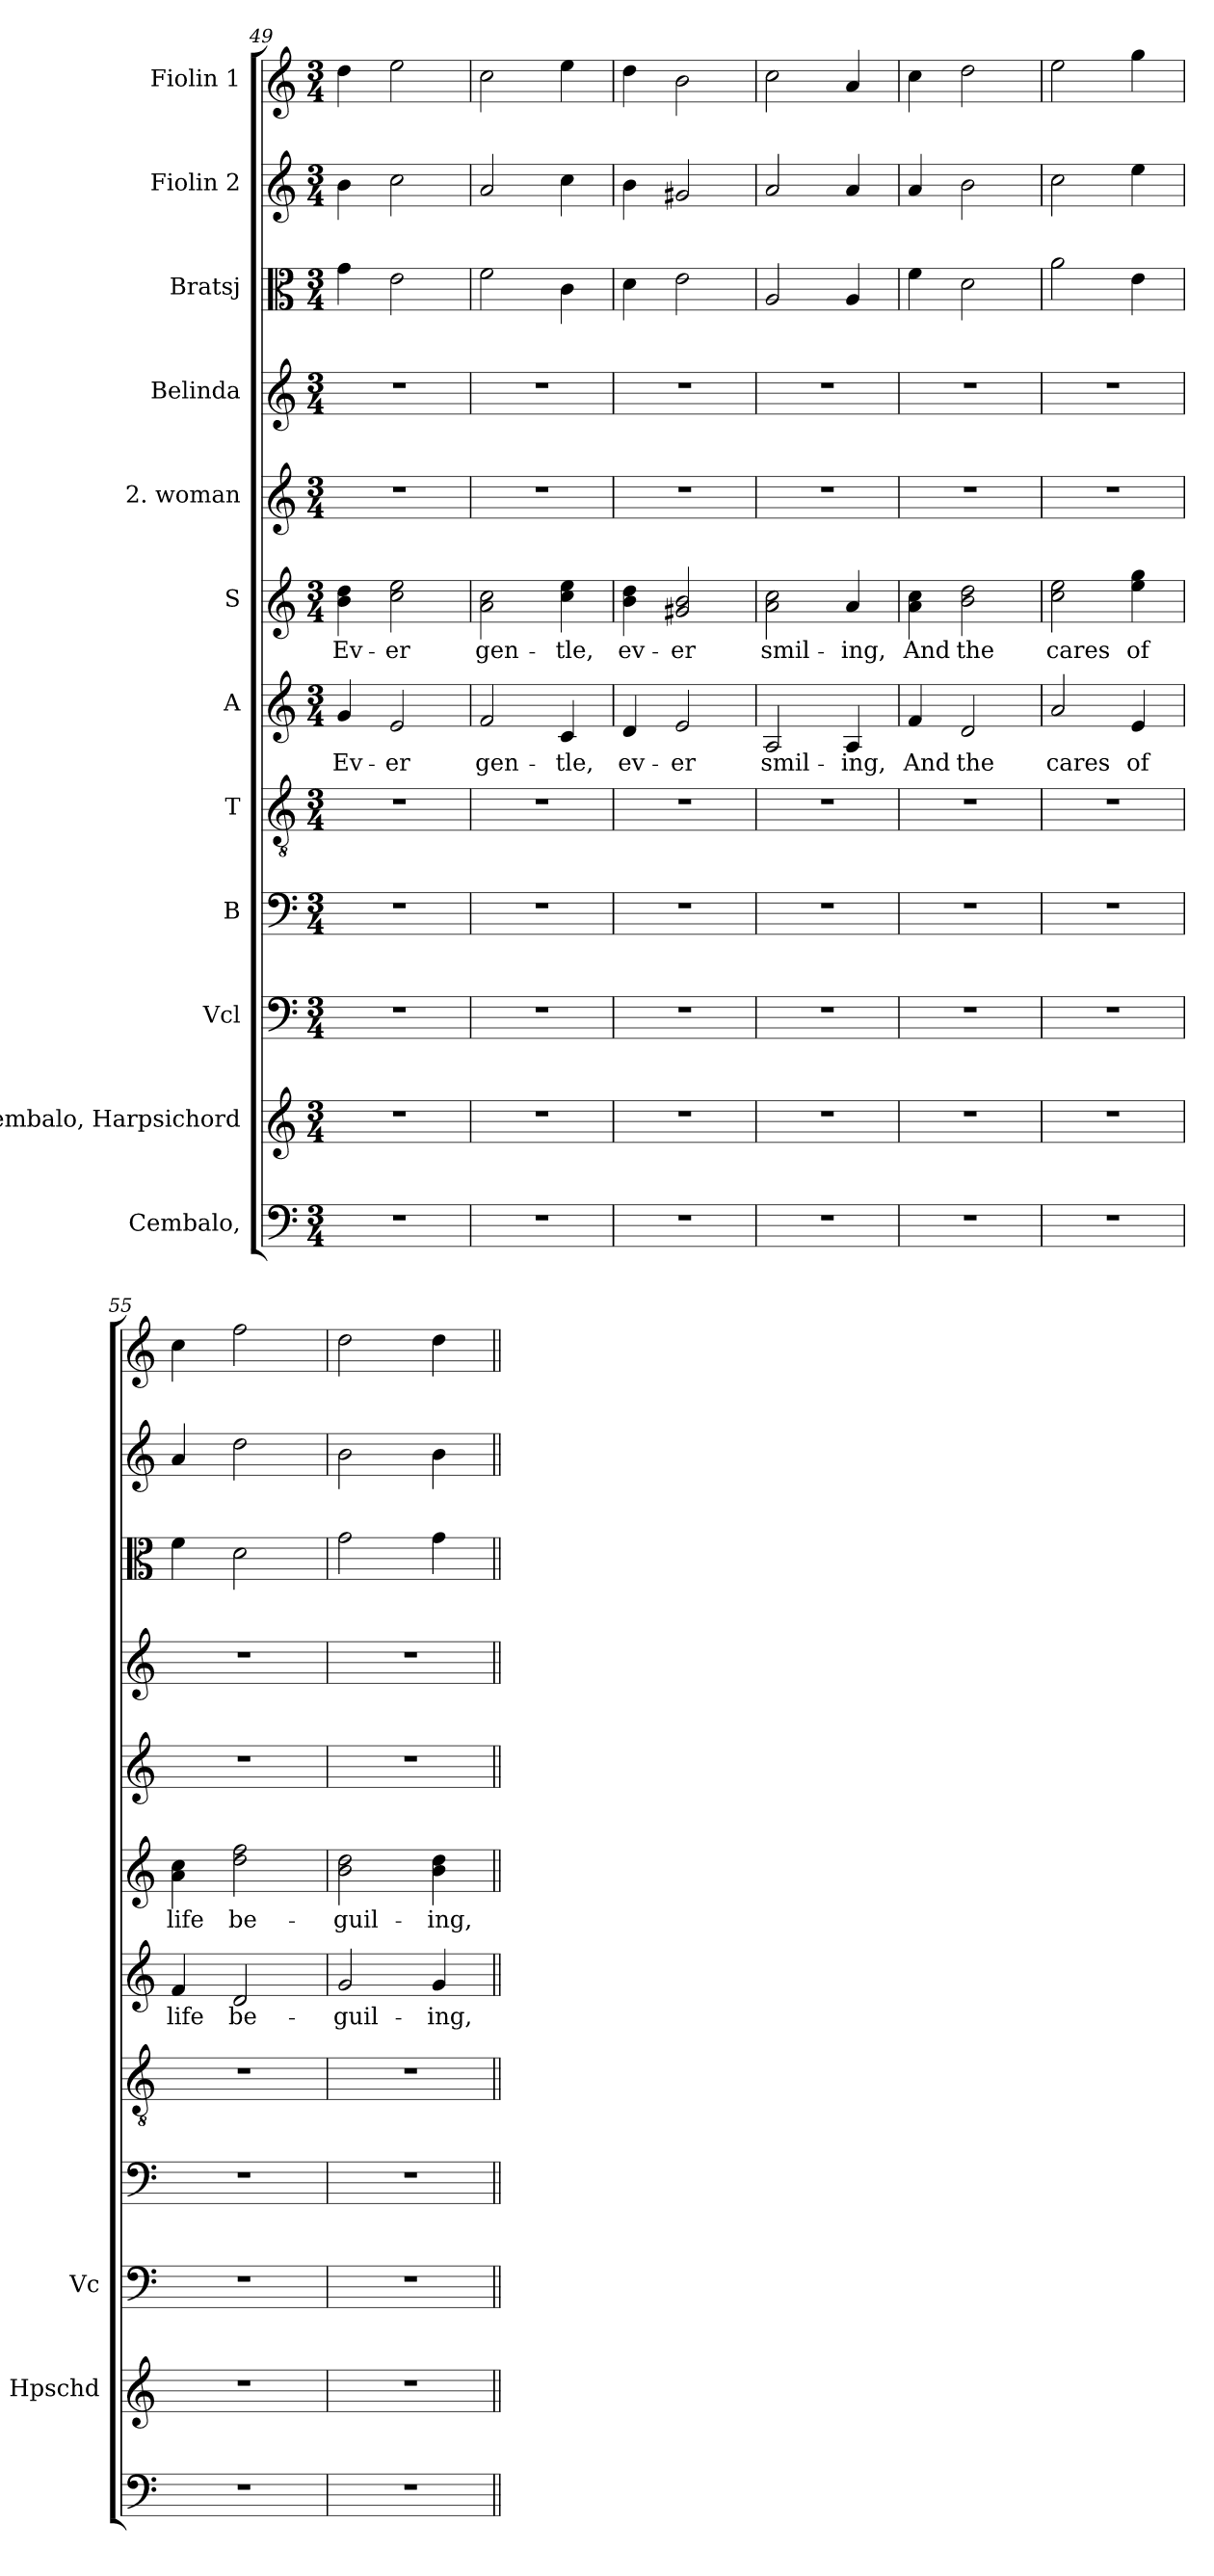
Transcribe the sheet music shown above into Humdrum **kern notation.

**kern	**kern	**kern	**kern	**kern	**kern	**text	**kern	**text	**kern	**kern	**kern	**kern	**kern
*part12	*part11	*part10	*part9	*part8	*part7	*part7	*part6	*part6	*part5	*part4	*part3	*part2	*part1
*staff12	*staff11	*staff10	*staff9	*staff8	*staff7	*staff7	*staff6	*staff6	*staff5	*staff4	*staff3	*staff2	*staff1
*I"Cembalo,	*I"Cembalo, Harpsichord	*I"Vcl	*I"B	*I"T	*I"A	*	*I"S	*	*I"2. woman	*I"Belinda	*I"Bratsj	*I"Fiolin 2	*I"Fiolin 1
*	*I'Hpschd	*I'Vc	*	*	*	*	*	*	*	*	*	*	*
*clefF4	*clefG2	*clefF4	*clefF4	*clefGv2	*clefG2	*	*clefG2	*	*clefG2	*clefG2	*clefC3	*clefG2	*clefG2
*k[]	*k[]	*k[]	*k[]	*k[]	*k[]	*	*k[]	*	*k[]	*k[]	*k[]	*k[]	*k[]
*M3/4	*M3/4	*M3/4	*M3/4	*M3/4	*M3/4	*	*M3/4	*	*M3/4	*M3/4	*M3/4	*M3/4	*M3/4
=49	=49	=49	=49	=49	=49	=49	=49	=49	=49	=49	=49	=49	=49
!	!	!	!	!	!	!LO:LY:b	!	!LO:LY:b	!	!	!	!	!
2.r	2.r	2.r	2.r	2.r	4g/	Ev-	4b\ 4dd\	Ev-	2.r	2.r	4g\	4b\	4dd\
!	!	!	!	!	!	!LO:LY:b	!	!LO:LY:b	!	!	!	!	!
.	.	.	.	.	2e/	-er	2cc\ 2ee\	-er	.	.	2e\	2cc\	2ee\
!!LO:PB:g=z
=50	=50	=50	=50	=50	=50	=50	=50	=50	=50	=50	=50	=50	=50
!	!	!	!	!	!	!LO:LY:b	!	!LO:LY:b	!	!	!	!	!
2.r	2.r	2.r	2.r	2.r	2f/	gen-	2a\ 2cc\	gen-	2.r	2.r	2f\	2a/	2cc\
!	!	!	!	!	!	!LO:LY:b	!	!LO:LY:b	!	!	!	!	!
.	.	.	.	.	4c/	-tle,	4cc\ 4ee\	-tle,	.	.	4c\	4cc\	4ee\
=51	=51	=51	=51	=51	=51	=51	=51	=51	=51	=51	=51	=51	=51
!	!	!	!	!	!	!LO:LY:b	!	!LO:LY:b	!	!	!	!	!
2.r	2.r	2.r	2.r	2.r	4d/	ev-	4b\ 4dd\	ev-	2.r	2.r	4d\	4b\	4dd\
!	!	!	!	!	!	!LO:LY:b	!	!LO:LY:b	!	!	!	!	!
.	.	.	.	.	2e/	-er	2g#X/ 2b/	-er	.	.	2e\	2g#X/	2b\
=52	=52	=52	=52	=52	=52	=52	=52	=52	=52	=52	=52	=52	=52
!	!	!	!	!	!	!LO:LY:b	!	!LO:LY:b	!	!	!	!	!
2.r	2.r	2.r	2.r	2.r	2A/	smil-	2a\ 2cc\	smil-	2.r	2.r	2A/	2a/	2cc\
!	!	!	!	!	!	!LO:LY:b	!	!LO:LY:b	!	!	!	!	!
.	.	.	.	.	4A/	-ing,	4a/	-ing,	.	.	4A/	4a/	4a/
=53	=53	=53	=53	=53	=53	=53	=53	=53	=53	=53	=53	=53	=53
!	!	!	!	!	!	!LO:LY:b	!	!LO:LY:b	!	!	!	!	!
2.r	2.r	2.r	2.r	2.r	4f/	And	4a\ 4cc\	And	2.r	2.r	4f\	4a/	4cc\
!	!	!	!	!	!	!LO:LY:b	!	!LO:LY:b	!	!	!	!	!
.	.	.	.	.	2d/	the	2b\ 2dd\	the	.	.	2d\	2b\	2dd\
=54	=54	=54	=54	=54	=54	=54	=54	=54	=54	=54	=54	=54	=54
!	!	!	!	!	!	!LO:LY:b	!	!LO:LY:b	!	!	!	!	!
2.r	2.r	2.r	2.r	2.r	2a/	cares	2cc\ 2ee\	cares	2.r	2.r	2a\	2cc\	2ee\
!	!	!	!	!	!	!LO:LY:b	!	!LO:LY:b	!	!	!	!	!
.	.	.	.	.	4e/	of	4ee\ 4gg\	of	.	.	4e\	4ee\	4gg\
=55	=55	=55	=55	=55	=55	=55	=55	=55	=55	=55	=55	=55	=55
!	!	!	!	!	!	!LO:LY:b	!	!LO:LY:b	!	!	!	!	!
2.r	2.r	2.r	2.r	2.r	4f/	life	4a\ 4cc\	life	2.r	2.r	4f\	4a/	4cc\
!	!	!	!	!	!	!LO:LY:b	!	!LO:LY:b	!	!	!	!	!
.	.	.	.	.	2d/	be-	2dd\ 2ff\	be-	.	.	2d\	2dd\	2ff\
=56	=56	=56	=56	=56	=56	=56	=56	=56	=56	=56	=56	=56	=56
!	!	!	!	!	!	!LO:LY:b	!	!LO:LY:b	!	!	!	!	!
2.r	2.r	2.r	2.r	2.r	2g/	-guil-	2b\ 2dd\	-guil-	2.r	2.r	2g\	2b\	2dd\
!	!	!	!	!	!	!LO:LY:b	!	!LO:LY:b	!	!	!	!	!
.	.	.	.	.	4g/	-ing,	4b\ 4dd\	-ing,	.	.	4g\	4b\	4dd\
=||	=||	=||	=||	=||	=||	=||	=||	=||	=||	=||	=||	=||	=||
*-	*-	*-	*-	*-	*-	*-	*-	*-	*-	*-	*-	*-	*-
